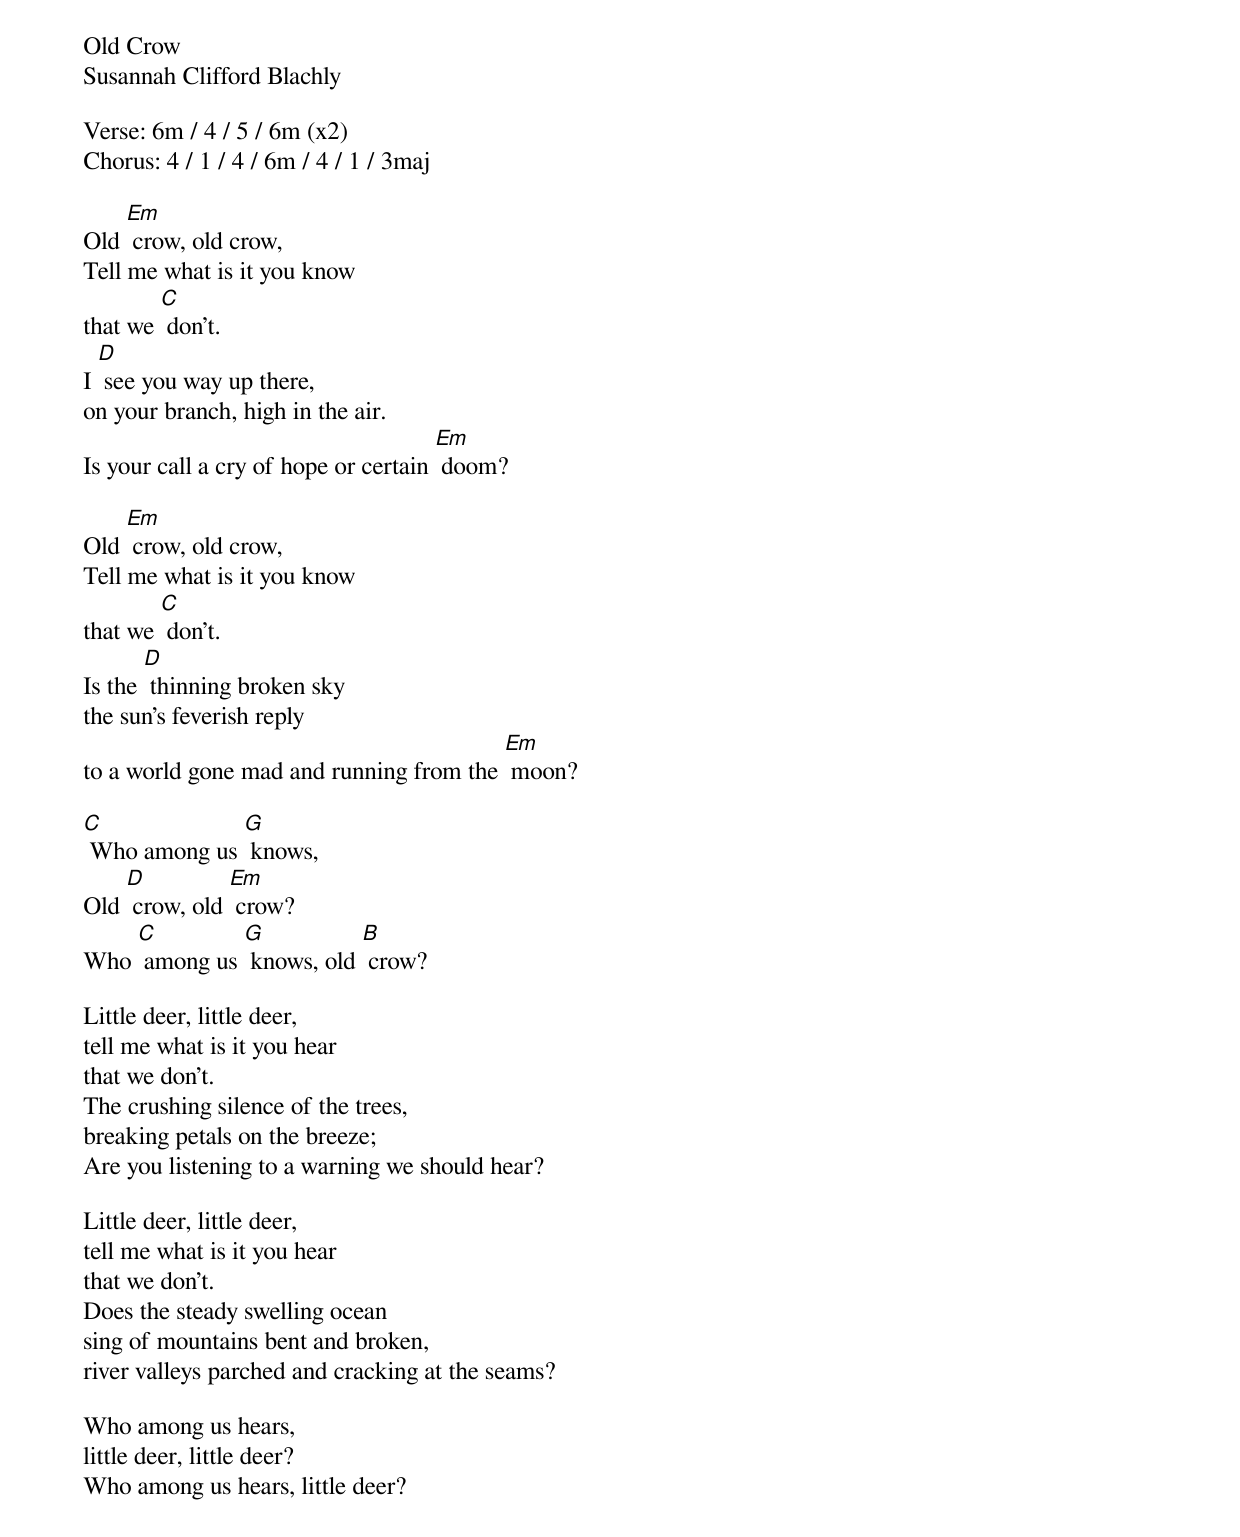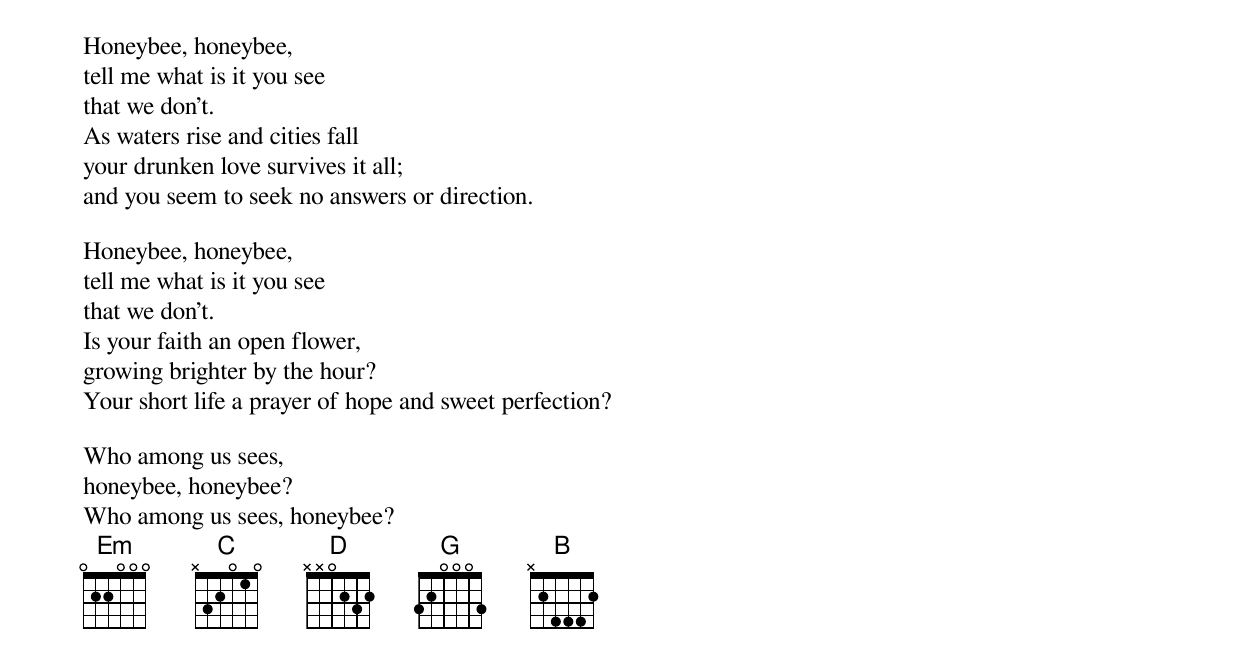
Old Crow
Susannah Clifford Blachly

Verse: 6m / 4 / 5 / 6m (x2)
Chorus: 4 / 1 / 4 / 6m / 4 / 1 / 3maj

Old [Em] crow, old crow,
Tell me what is it you know
that we [C] don't.
I [D] see you way up there,
on your branch, high in the air.
Is your call a cry of hope or certain [Em] doom?

Old [Em] crow, old crow,
Tell me what is it you know
that we [C] don't.
Is the [D] thinning broken sky
the sun's feverish reply
to a world gone mad and running from the [Em] moon?

[C] Who among us [G] knows,
Old [D] crow, old [Em] crow?
Who [C] among us [G] knows, old [B] crow?

Little deer, little deer,
tell me what is it you hear
that we don't.
The crushing silence of the trees,
breaking petals on the breeze;
Are you listening to a warning we should hear?

Little deer, little deer,
tell me what is it you hear
that we don't.
Does the steady swelling ocean
sing of mountains bent and broken,
river valleys parched and cracking at the seams?

Who among us hears,
little deer, little deer?
Who among us hears, little deer?

Honeybee, honeybee,
tell me what is it you see
that we don't.
As waters rise and cities fall
your drunken love survives it all;
and you seem to seek no answers or direction.

Honeybee, honeybee,
tell me what is it you see
that we don't.
Is your faith an open flower,
growing brighter by the hour?
Your short life a prayer of hope and sweet perfection?

Who among us sees,
honeybee, honeybee?
Who among us sees, honeybee?
